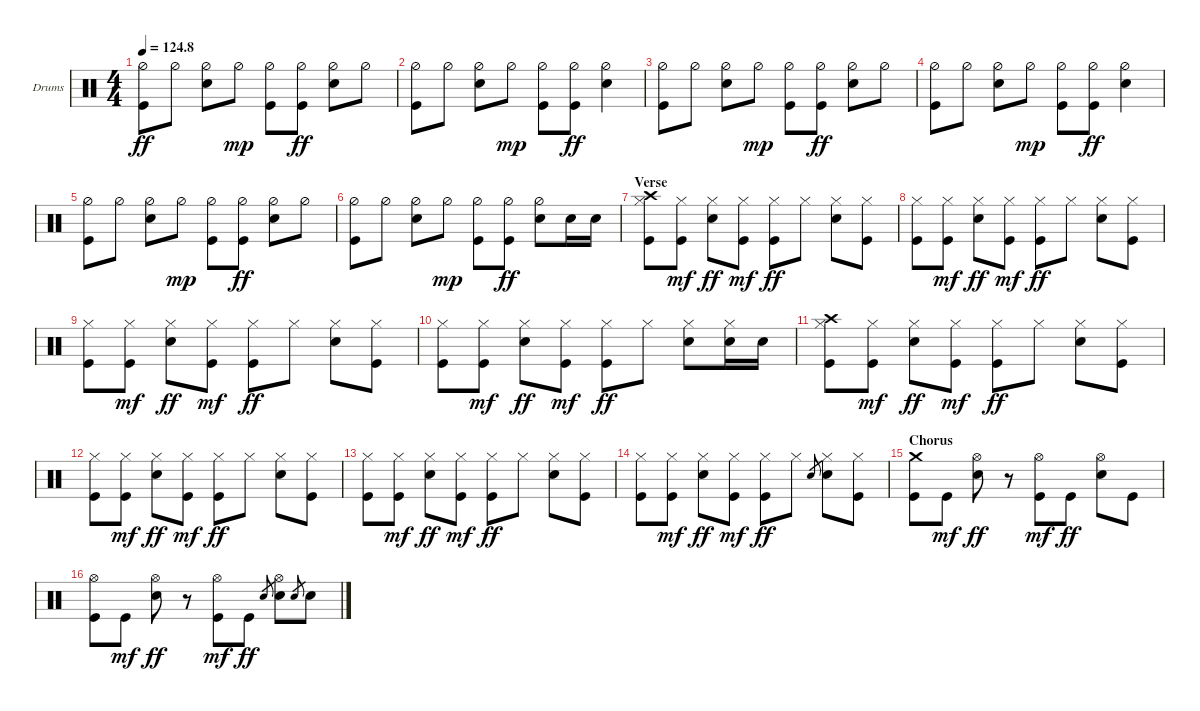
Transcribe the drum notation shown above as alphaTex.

\defaultSystemsLayout 4
\bracketExtendMode groupsimilarinstruments
\firstSystemTrackNameOrientation horizontal
\otherSystemsTrackNameOrientation horizontal
\track ("Steven" "Drums") {instrument percussion}
\staff {score}
\articulation defaults
\ts (4 4)
\tempo
124.8
\accidentals auto
\clef neutral
\ottava regular
\simile none
\ks c
("Kick (hit)" "Hi-Hat (half)").8{dy ff} "Hi-Hat (half)".8 ("Snare (hit) 2" "Hi-Hat (half)").8 "Hi-Hat (half)".8{dy mp} ("Hi-Hat (half)" "Kick (hit)").8 ("Hi-Hat (half)" "Kick (hit)").8{dy ff} ("Hi-Hat (half)" "Snare (hit) 2").8 "Hi-Hat (half)".8 |
("Kick (hit)" "Hi-Hat (half)").8 "Hi-Hat (half)".8 ("Snare (hit) 2" "Hi-Hat (half)").8 "Hi-Hat (half)".8{dy mp} ("Hi-Hat (half)" "Kick (hit)").8 ("Hi-Hat (half)" "Kick (hit)").8{dy ff} ("Hi-Hat (half)" "Snare (hit) 2").4 |
("Kick (hit)" "Hi-Hat (half)").8 "Hi-Hat (half)".8 ("Snare (hit) 2" "Hi-Hat (half)").8 "Hi-Hat (half)".8{dy mp} ("Hi-Hat (half)" "Kick (hit)").8 ("Hi-Hat (half)" "Kick (hit)").8{dy ff} ("Hi-Hat (half)" "Snare (hit) 2").8 "Hi-Hat (half)".8 |
("Kick (hit)" "Hi-Hat (half)").8 "Hi-Hat (half)".8 ("Snare (hit) 2" "Hi-Hat (half)").8 "Hi-Hat (half)".8{dy mp} ("Hi-Hat (half)" "Kick (hit)").8 ("Hi-Hat (half)" "Kick (hit)").8{dy ff} ("Hi-Hat (half)" "Snare (hit) 2").4 |
("Kick (hit)" "Hi-Hat (half)").8 "Hi-Hat (half)".8 ("Snare (hit) 2" "Hi-Hat (half)").8 "Hi-Hat (half)".8{dy mp} ("Hi-Hat (half)" "Kick (hit)").8 ("Hi-Hat (half)" "Kick (hit)").8{dy ff} ("Hi-Hat (half)" "Snare (hit) 2").8 "Hi-Hat (half)".8 |
("Kick (hit)" "Hi-Hat (half)").8 "Hi-Hat (half)".8 ("Snare (hit) 2" "Hi-Hat (half)").8 "Hi-Hat (half)".8{dy mp} ("Hi-Hat (half)" "Kick (hit)").8 ("Hi-Hat (half)" "Kick (hit)").8{dy ff} ("Hi-Hat (half)" "Snare (hit) 2").8 "Snare (hit) 2".16 "Snare (hit) 2".16 |
\section ("" "Verse")
("Hi-Hat (closed)" "Kick (hit)" "Crash high (hit)").8 ("Hi-Hat (closed)" "Kick (hit)").8{dy mf} ("Hi-Hat (closed)" "Snare (hit) 2").8{dy ff} ("Hi-Hat (closed)" "Kick (hit)").8{dy mf} ("Hi-Hat (closed)" "Kick (hit)").8{dy ff} "Hi-Hat (closed)".8 ("Hi-Hat (closed)" "Snare (hit) 2").8 ("Hi-Hat (closed)" "Kick (hit)").8 |
("Hi-Hat (closed)" "Kick (hit)").8 ("Hi-Hat (closed)" "Kick (hit)").8{dy mf} ("Hi-Hat (closed)" "Snare (hit) 2").8{dy ff} ("Hi-Hat (closed)" "Kick (hit)").8{dy mf} ("Hi-Hat (closed)" "Kick (hit)").8{dy ff} "Hi-Hat (closed)".8 ("Hi-Hat (closed)" "Snare (hit) 2").8 ("Hi-Hat (closed)" "Kick (hit)").8 |
("Hi-Hat (closed)" "Kick (hit)").8 ("Hi-Hat (closed)" "Kick (hit)").8{dy mf} ("Hi-Hat (closed)" "Snare (hit) 2").8{dy ff} ("Hi-Hat (closed)" "Kick (hit)").8{dy mf} ("Hi-Hat (closed)" "Kick (hit)").8{dy ff} "Hi-Hat (closed)".8 ("Hi-Hat (closed)" "Snare (hit) 2").8 ("Hi-Hat (closed)" "Kick (hit)").8 |
("Hi-Hat (closed)" "Kick (hit)").8 ("Hi-Hat (closed)" "Kick (hit)").8{dy mf} ("Hi-Hat (closed)" "Snare (hit) 2").8{dy ff} ("Hi-Hat (closed)" "Kick (hit)").8{dy mf} ("Hi-Hat (closed)" "Kick (hit)").8{dy ff} "Hi-Hat (closed)".8 ("Hi-Hat (closed)" "Snare (hit) 2").8 ("Hi-Hat (closed)" "Snare (hit) 2").16 "Snare (hit) 2".16 |
("Hi-Hat (closed)" "Kick (hit)" "Crash high (hit)").8 ("Hi-Hat (closed)" "Kick (hit)").8{dy mf} ("Hi-Hat (closed)" "Snare (hit) 2").8{dy ff} ("Hi-Hat (closed)" "Kick (hit)").8{dy mf} ("Hi-Hat (closed)" "Kick (hit)").8{dy ff} "Hi-Hat (closed)".8 ("Hi-Hat (closed)" "Snare (hit) 2").8 ("Hi-Hat (closed)" "Kick (hit)").8 |
("Hi-Hat (closed)" "Kick (hit)").8 ("Hi-Hat (closed)" "Kick (hit)").8{dy mf} ("Hi-Hat (closed)" "Snare (hit) 2").8{dy ff} ("Hi-Hat (closed)" "Kick (hit)").8{dy mf} ("Hi-Hat (closed)" "Kick (hit)").8{dy ff} "Hi-Hat (closed)".8 ("Hi-Hat (closed)" "Snare (hit) 2").8 ("Hi-Hat (closed)" "Kick (hit)").8 |
("Hi-Hat (closed)" "Kick (hit)").8 ("Hi-Hat (closed)" "Kick (hit)").8{dy mf} ("Hi-Hat (closed)" "Snare (hit) 2").8{dy ff} ("Hi-Hat (closed)" "Kick (hit)").8{dy mf} ("Hi-Hat (closed)" "Kick (hit)").8{dy ff} "Hi-Hat (closed)".8 ("Hi-Hat (closed)" "Snare (hit) 2").8 ("Hi-Hat (closed)" "Kick (hit)").8 |
("Hi-Hat (closed)" "Kick (hit)").8 ("Hi-Hat (closed)" "Kick (hit)").8{dy mf} ("Hi-Hat (closed)" "Snare (hit) 2").8{dy ff} ("Hi-Hat (closed)" "Kick (hit)").8{dy mf} ("Hi-Hat (closed)" "Kick (hit)").8{dy ff} "Hi-Hat (closed)".8 "Snare (hit) 2".8{gr} ("Hi-Hat (closed)" "Snare (hit) 2").8 ("Hi-Hat (closed)" "Kick (hit)").8 |
\section ("" "Chorus")
("Kick (hit)" "Crash medium (hit)").8 "Kick (hit)".8{dy mf} ("Snare (hit) 2" "Hi-Hat (open)").8{dy ff} r.8 ("Kick (hit)" "Hi-Hat (open)").8{dy mf} "Kick (hit)".8{dy ff} ("Snare (hit) 2" "Hi-Hat (open)").8 "Kick (hit)".8 |
("Kick (hit)" "Hi-Hat (open)").8 "Kick (hit)".8{dy mf} ("Snare (hit) 2" "Hi-Hat (open)").8{dy ff} r.8 ("Kick (hit)" "Hi-Hat (open)").8{dy mf} "Kick (hit)".8{dy ff} "Snare (hit) 2".8{gr} ("Snare (hit) 2" "Hi-Hat (open)").8 "Snare (hit) 2".8{gr} "Snare (hit) 2".8
